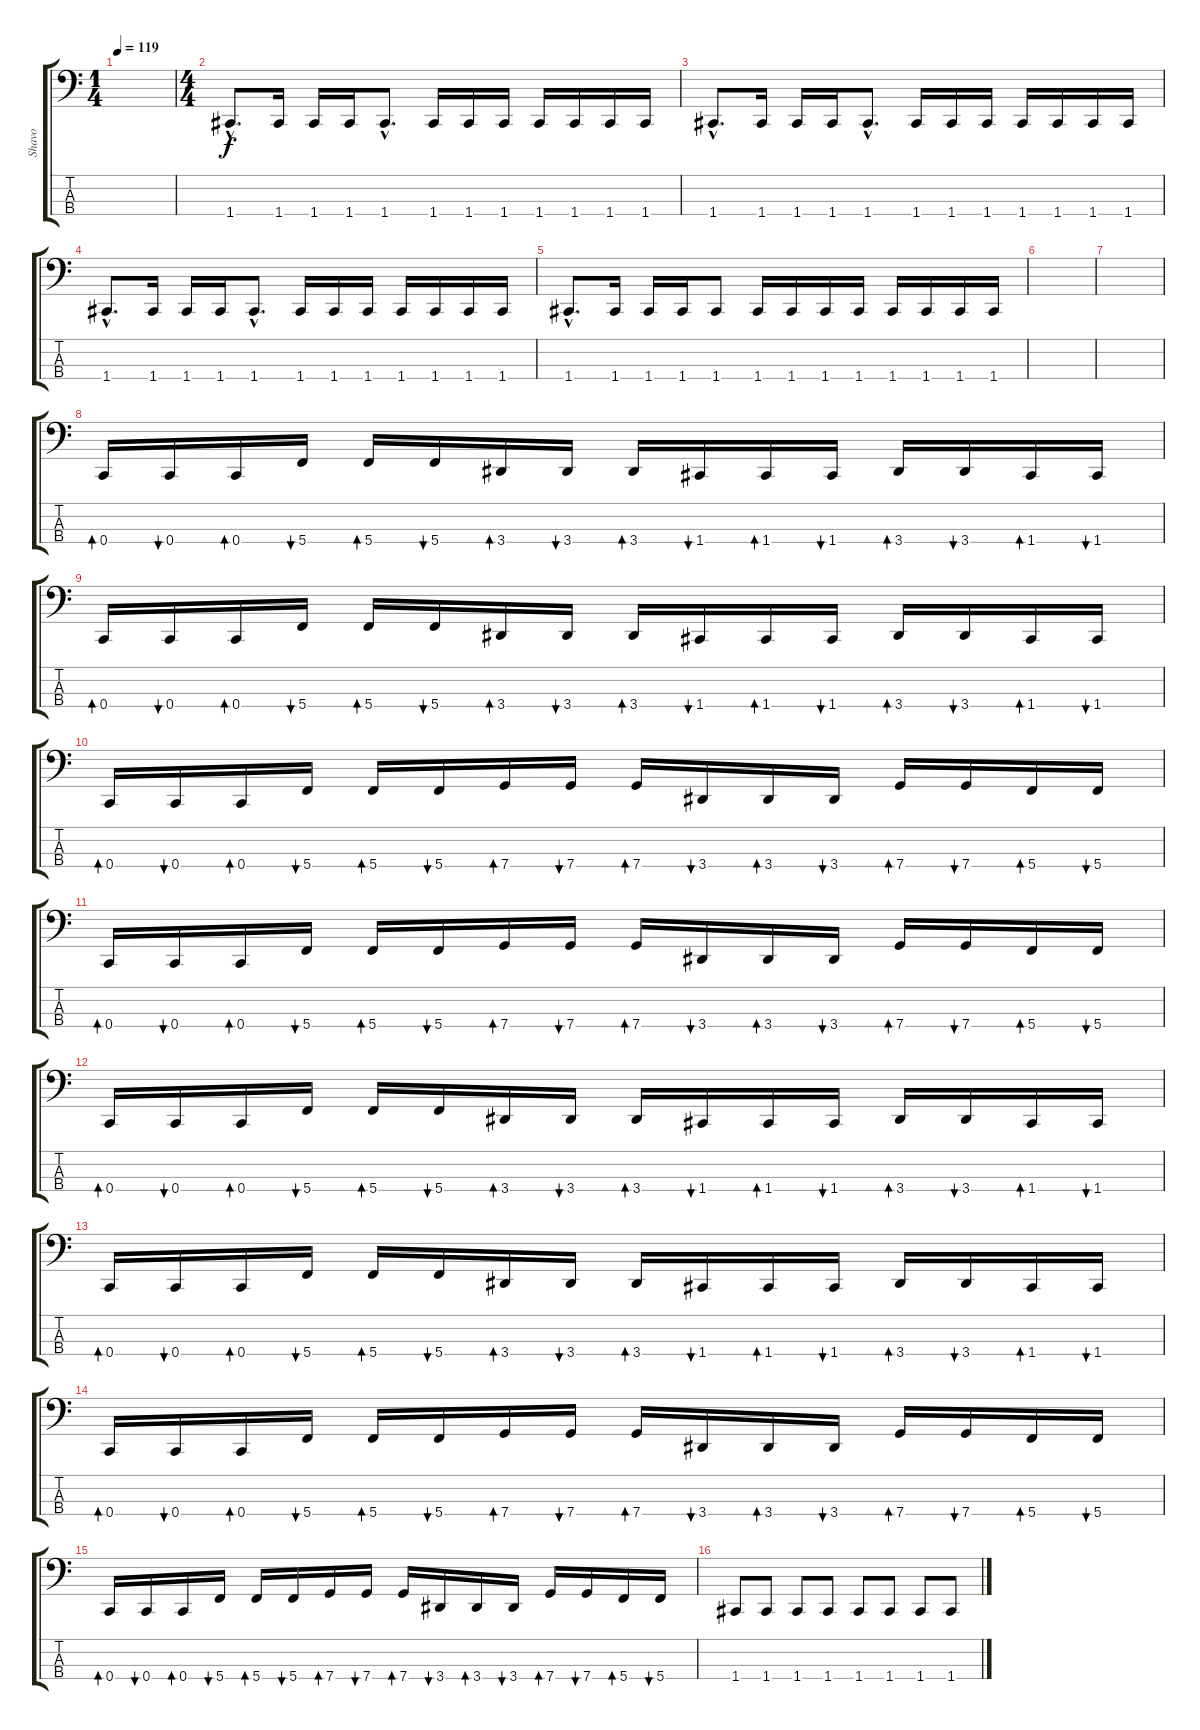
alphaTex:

\track ("Shavo" "Shavo") {instrument electricbasspick}
\staff {score tabs}
\tuning (F2 C2 G1 C1) {hide}
\ts (1 4)
\tempo 119
\clef f4
\ks c
|
\ts (4 4)
1.4{hac}.8{d} 1.4.16 1.4.16 1.4.16 1.4{hac}.8{d} 1.4.16 1.4.16 1.4.16 1.4.16 1.4.16 1.4.16 1.4.16 |
1.4{hac}.8{d} 1.4.16 1.4.16 1.4.16 1.4{hac}.8{d} 1.4.16 1.4.16 1.4.16 1.4.16 1.4.16 1.4.16 1.4.16 |
1.4{hac}.8{d} 1.4.16 1.4.16 1.4.16 1.4{hac}.8{d} 1.4.16 1.4.16 1.4.16 1.4.16 1.4.16 1.4.16 1.4.16 |
1.4{hac}.8{d} 1.4.16 1.4.16 1.4.16 1.4.8 1.4.16 1.4.16 1.4.16 1.4.16 1.4.16 1.4.16 1.4.16 1.4.16 |
|
|
0.4.16{bd 120} 0.4.16{bu 120} 0.4.16{bd 120} 5.4.16{bu 120} 5.4.16{bd 120} 5.4.16{bu 120} 3.4.16{bd 120} 3.4.16{bu 120} 3.4.16{bd 120} 1.4.16{bu 120} 1.4.16{bd 120} 1.4.16{bu 120} 3.4.16{bd 120} 3.4.16{bu 120} 1.4.16{bd 120} 1.4.16{bu 120} |
0.4.16{bd 120} 0.4.16{bu 120} 0.4.16{bd 120} 5.4.16{bu 120} 5.4.16{bd 120} 5.4.16{bu 120} 3.4.16{bd 120} 3.4.16{bu 120} 3.4.16{bd 120} 1.4.16{bu 120} 1.4.16{bd 120} 1.4.16{bu 120} 3.4.16{bd 120} 3.4.16{bu 120} 1.4.16{bd 120} 1.4.16{bu 120} |
0.4.16{bd 120} 0.4.16{bu 120} 0.4.16{bd 120} 5.4.16{bu 120} 5.4.16{bd 120} 5.4.16{bu 120} 7.4.16{bd 120} 7.4.16{bu 120} 7.4.16{bd 120} 3.4.16{bu 120} 3.4.16{bd 120} 3.4.16{bu 120} 7.4.16{bd 120} 7.4.16{bu 120} 5.4.16{bd 120} 5.4.16{bu 120} |
0.4.16{bd 120} 0.4.16{bu 120} 0.4.16{bd 120} 5.4.16{bu 120} 5.4.16{bd 120} 5.4.16{bu 120} 7.4.16{bd 120} 7.4.16{bu 120} 7.4.16{bd 120} 3.4.16{bu 120} 3.4.16{bd 120} 3.4.16{bu 120} 7.4.16{bd 120} 7.4.16{bu 120} 5.4.16{bd 120} 5.4.16{bu 120} |
0.4.16{bd 120} 0.4.16{bu 120} 0.4.16{bd 120} 5.4.16{bu 120} 5.4.16{bd 120} 5.4.16{bu 120} 3.4.16{bd 120} 3.4.16{bu 120} 3.4.16{bd 120} 1.4.16{bu 120} 1.4.16{bd 120} 1.4.16{bu 120} 3.4.16{bd 120} 3.4.16{bu 120} 1.4.16{bd 120} 1.4.16{bu 120} |
0.4.16{bd 120} 0.4.16{bu 120} 0.4.16{bd 120} 5.4.16{bu 120} 5.4.16{bd 120} 5.4.16{bu 120} 3.4.16{bd 120} 3.4.16{bu 120} 3.4.16{bd 120} 1.4.16{bu 120} 1.4.16{bd 120} 1.4.16{bu 120} 3.4.16{bd 120} 3.4.16{bu 120} 1.4.16{bd 120} 1.4.16{bu 120} |
0.4.16{bd 120} 0.4.16{bu 120} 0.4.16{bd 120} 5.4.16{bu 120} 5.4.16{bd 120} 5.4.16{bu 120} 7.4.16{bd 120} 7.4.16{bu 120} 7.4.16{bd 120} 3.4.16{bu 120} 3.4.16{bd 120} 3.4.16{bu 120} 7.4.16{bd 120} 7.4.16{bu 120} 5.4.16{bd 120} 5.4.16{bu 120} |
0.4.16{bd 120} 0.4.16{bu 120} 0.4.16{bd 120} 5.4.16{bu 120} 5.4.16{bd 120} 5.4.16{bu 120} 7.4.16{bd 120} 7.4.16{bu 120} 7.4.16{bd 120} 3.4.16{bu 120} 3.4.16{bd 120} 3.4.16{bu 120} 7.4.16{bd 120} 7.4.16{bu 120} 5.4.16{bd 120} 5.4.16{bu 120} |
1.4.8 1.4.8 1.4.8 1.4.8 1.4.8 1.4.8 1.4.8 1.4.8
